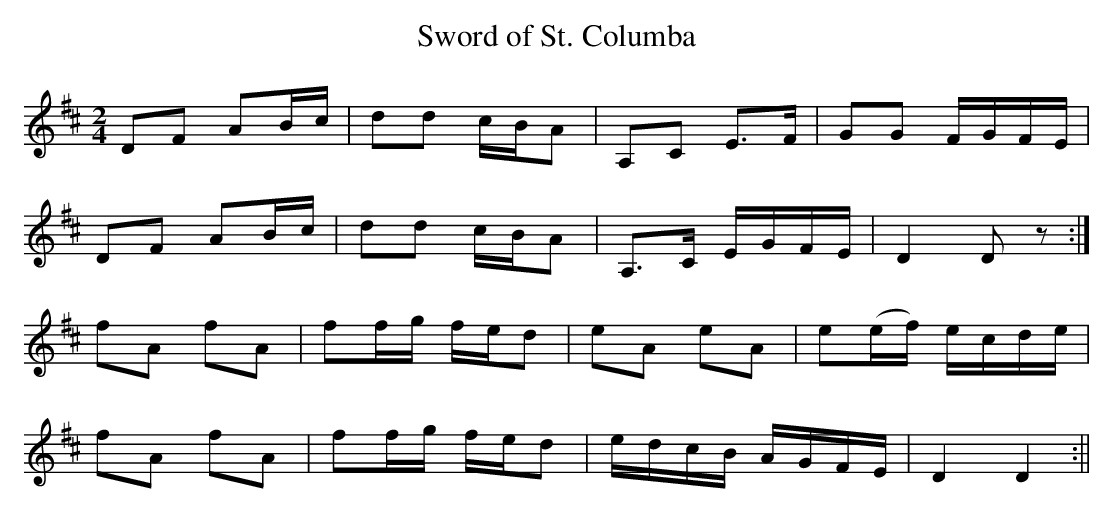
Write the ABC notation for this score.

X:1
T: Sword of St. Columba
M: 2/4
L: 1/8
K: D
DF AB/c/|dd c/B/A|A,C E>F|GG F/G/F/E/|
DF AB/c/|dd c/B/A|A,>C E/G/F/E/|D2 D z:|
fA fA|ff/g/ f/e/d|eA eA|e(e/f/) e/c/d/e/|
fA fA|ff/g/ f/e/d|e/d/c/B/ A/G/F/E/|D2 D2:||
